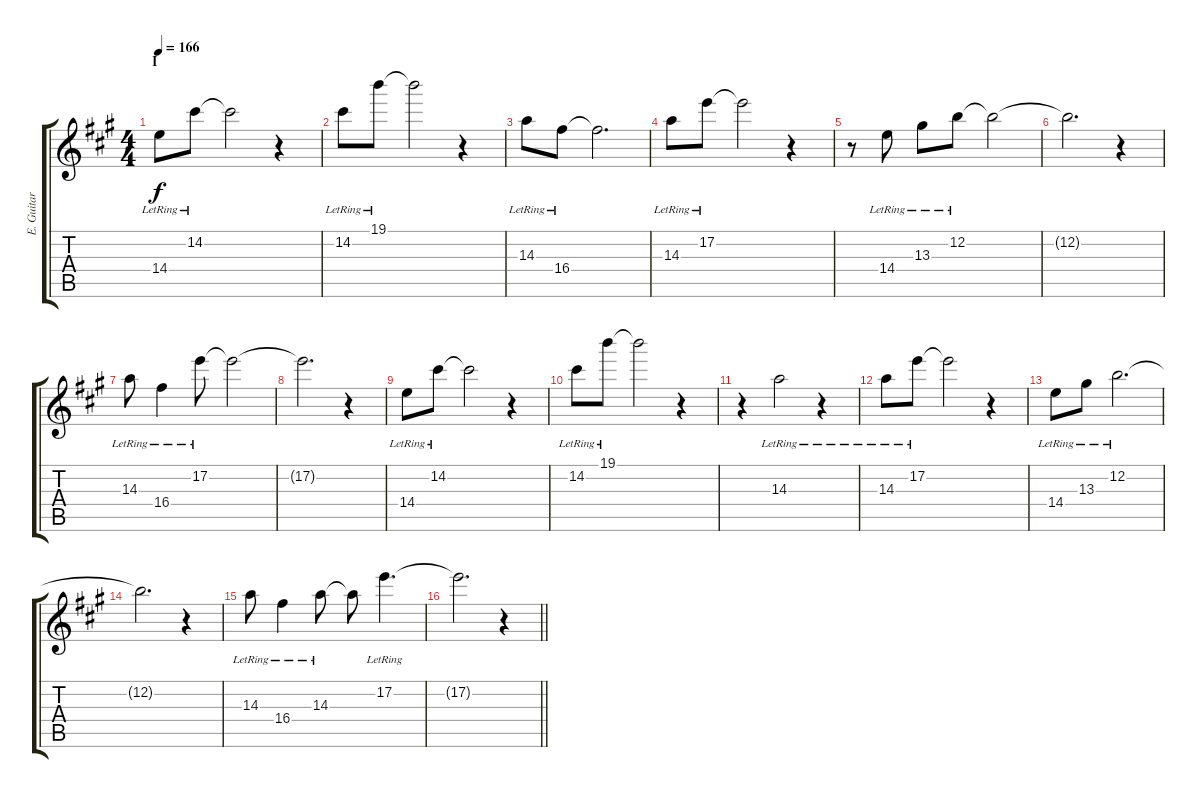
\track ("E. Guitar II" "E. Guitar ") {instrument electricguitarclean}
\staff {score tabs}
\tuning (E4 B3 G3 D3 A2 E2) {hide}
\ts (4 4)
\section ("" "I")
\tempo 166
\clef g2
\ks a
14.4{lr}.8{dy f} 14.2{lr}.8 14.2{t}.2 r.4 |
14.2{lr}.8 19.1{lr}.8 19.1{t}.2 r.4 |
14.3{lr}.8 16.4{lr}.8 16.4{t}.2{d} |
14.3{lr}.8 17.2{lr}.8 17.2{t}.2 r.4 |
r.8 14.4{lr}.8 13.3{lr}.8 12.2{lr}.8 12.2{t}.2 |
12.2{t}.2{d} r.4 |
14.3{lr}.8 16.4{lr}.4 17.2{lr}.8 17.2{t}.2 |
17.2{t}.2{d} r.4 |
14.4{lr}.8 14.2{lr}.8 14.2{t}.2 r.4 |
14.2{lr}.8 19.1{lr}.8 19.1{t}.2 r.4 |
r.4 14.3{lr}.2 r.4 |
14.3{lr}.8 17.2{lr}.8 17.2{t}.2 r.4 |
14.4{lr}.8 13.3{lr}.8 12.2{lr}.2{d} |
12.2{t}.2{d} r.4 |
14.3{lr}.8 16.4{lr}.4 14.3{lr}.8 14.3{t}.8 17.2{lr}.4{d} |
\barLineRight lightlight
17.2{t}.2{d} r.4
